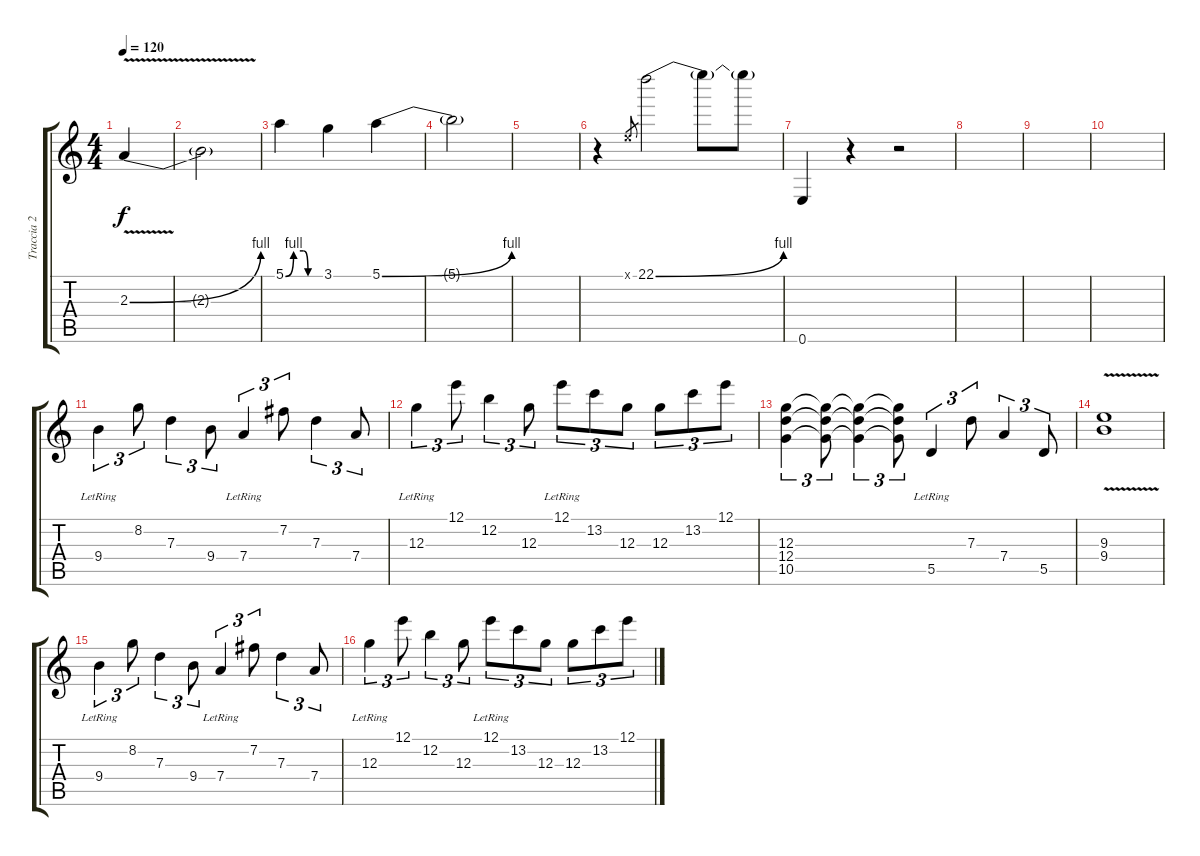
\track ("Traccia 2" "Traccia 2") {instrument overdrivenguitar}
\staff {score tabs}
\tuning (E4 B3 G3 D3 A2 E2) {hide}
\ts (4 4)
\tempo 120
\clef g2
\ks c
2.3{be (bend 0 0 60 4) v}.4{dy f} |
2.3{t}.2 |
5.1{be (custom 0 0 14 4 31 4 39 0 60 0)}.4 3.1.4 5.1{be (bend 0 0 60 4)}.4 |
5.1{t}.2 |
|
r.4 0.1{x}.8{gr} 22.1{be (bend 0 0 60 4)}.2 22.1{t}.8 22.1{t}.8 |
0.6.4 r.4 r.2 |
|
|
|
9.4{lr}.4{tu (3 2)} 8.2.8{tu (3 2)} 7.3.4{tu (3 2)} 9.4.8{tu (3 2)} 7.4{lr}.4{tu (3 2)} 7.2.8{tu (3 2)} 7.3.4{tu (3 2)} 7.4.8{tu (3 2)} |
12.3{lr}.4{tu (3 2)} 12.1.8{tu (3 2)} 12.2.4{tu (3 2)} 12.3.8{tu (3 2)} 12.1{lr}.8{tu (3 2)} 13.2.8{tu (3 2)} 12.3.8{tu (3 2)} 12.3.8{tu (3 2)} 13.2.8{tu (3 2)} 12.1.8{tu (3 2)} |
(12.3 12.4 10.5).4{tu (3 2)} (12.3{t} 12.4{t} 10.5{t}).8{tu (3 2)} (12.3{t} 12.4{t} 10.5{t}).4{tu (3 2)} (12.3{t} 12.4{t} 10.5{t}).8{tu (3 2)} 5.5{lr}.4{tu (3 2)} 7.3.8{tu (3 2)} 7.4.4{tu (3 2)} 5.5.8{tu (3 2)} |
(9.3 9.4{v}).1 |
9.4{lr}.4{tu (3 2)} 8.2.8{tu (3 2)} 7.3.4{tu (3 2)} 9.4.8{tu (3 2)} 7.4{lr}.4{tu (3 2)} 7.2.8{tu (3 2)} 7.3.4{tu (3 2)} 7.4.8{tu (3 2)} |
12.3{lr}.4{tu (3 2)} 12.1.8{tu (3 2)} 12.2.4{tu (3 2)} 12.3.8{tu (3 2)} 12.1{lr}.8{tu (3 2)} 13.2.8{tu (3 2)} 12.3.8{tu (3 2)} 12.3.8{tu (3 2)} 13.2.8{tu (3 2)} 12.1.8{tu (3 2)}
